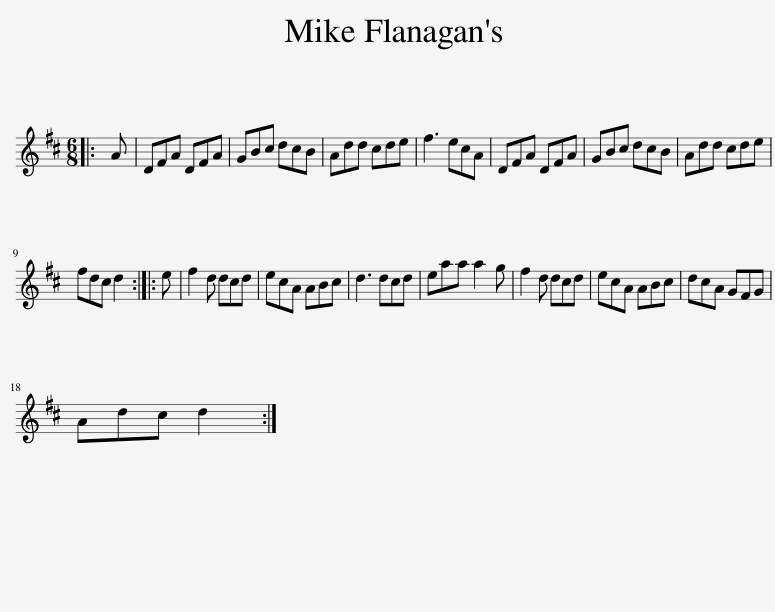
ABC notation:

X:1
L:1/8
M:6/8
I:linebreak $
K:D
V:1 treble
V:1
|: A | DFA DFA | GBc dcB | Add cde | f3 ecA | %5
 DFA DFA | GBc dcB | Add cde |$ fdc d2 :: e | %10
 f2 d dcd | ecA ABc | d3 dcd | eaa a2 g | f2 d dcd | %15
 ecA ABc | dcA GFG |$ Adc d2 :| %18
